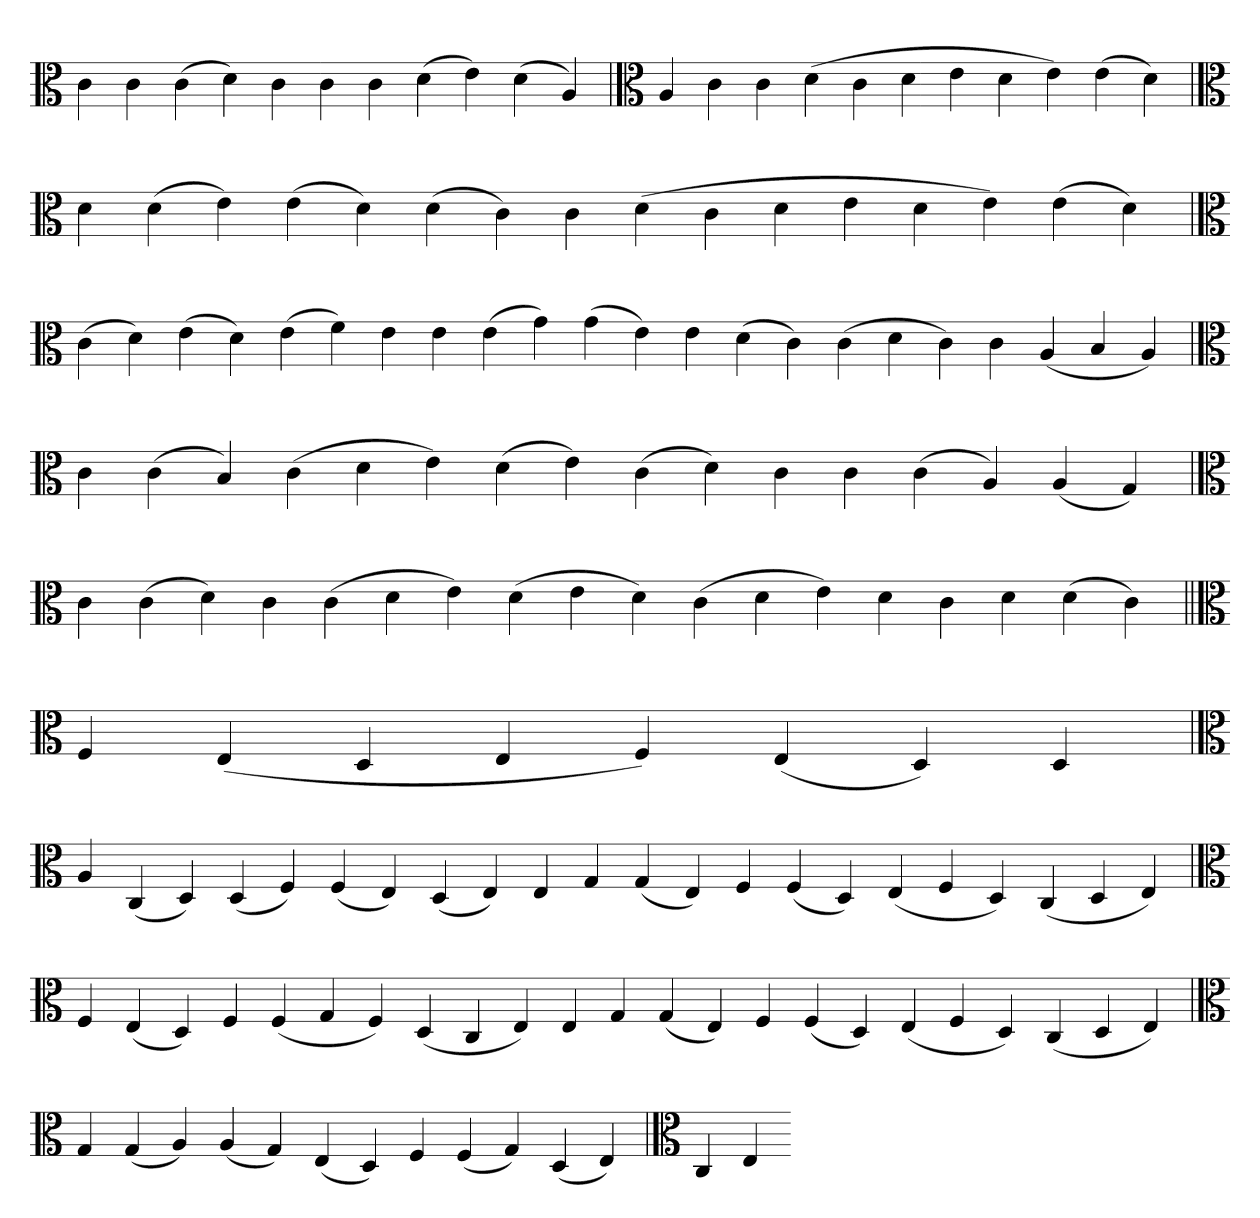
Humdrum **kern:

**kern
*part1
*staff1
*clefC3
=
4c
4c
(4c
4d)
4c
4c
4c
(4d
4e)
(4d
4A)
=`
*clefC3
4A
4c
4c
(4d
4c
4d
4e
4d
4e)
(4e
4d)
='
*clefC3
4d
(4d
4e)
(4e
4d)
(4d
4c)
4c
(4d
4c
4d
4e
4d
4e)
(4e
4d)
='
*clefC3
(4c
4d)
(4e
4d)
(4e
4f)
4e
4e
(4e
4g)
(4g
4e)
4e
(4d
4c)
(4c
4d
4c)
4c
(4A
4B
4A)
=`
*clefC3
4c
(4c
4B)
(4c
4d
4e)
(4d
4e)
(4c
4d)
4c
4c
(4c
4A)
(4A
4G)
='
*clefC3
4c
(4c
4d)
4c
(4c
4d
4e)
(4d
4e
4d)
(4c
4d
4e)
4d
4c
4d
(4d
4c)
=||
*clefC3
4F
(4E
4D
4E
4F)
(4E
4D)
4D
=`
*clefC3
4A
(4C
4D)
(4D
4F)
(4F
4E)
(4D
4E)
4E
4G
(4G
4E)
4F
(4F
4D)
(4E
4F
4D)
(4C
4D
4E)
='
*clefC3
4F
(4E
4D)
4F
(4F
4G
4F)
(4D
4C
4E)
4E
4G
(4G
4E)
4F
(4F
4D)
(4E
4F
4D)
(4C
4D
4E)
='
*clefC3
4G
(4G
4A)
(4A
4G)
(4E
4D)
4F
(4F
4G)
(4D
4E)
='
*clefC3
4C
4E
=-
*-
